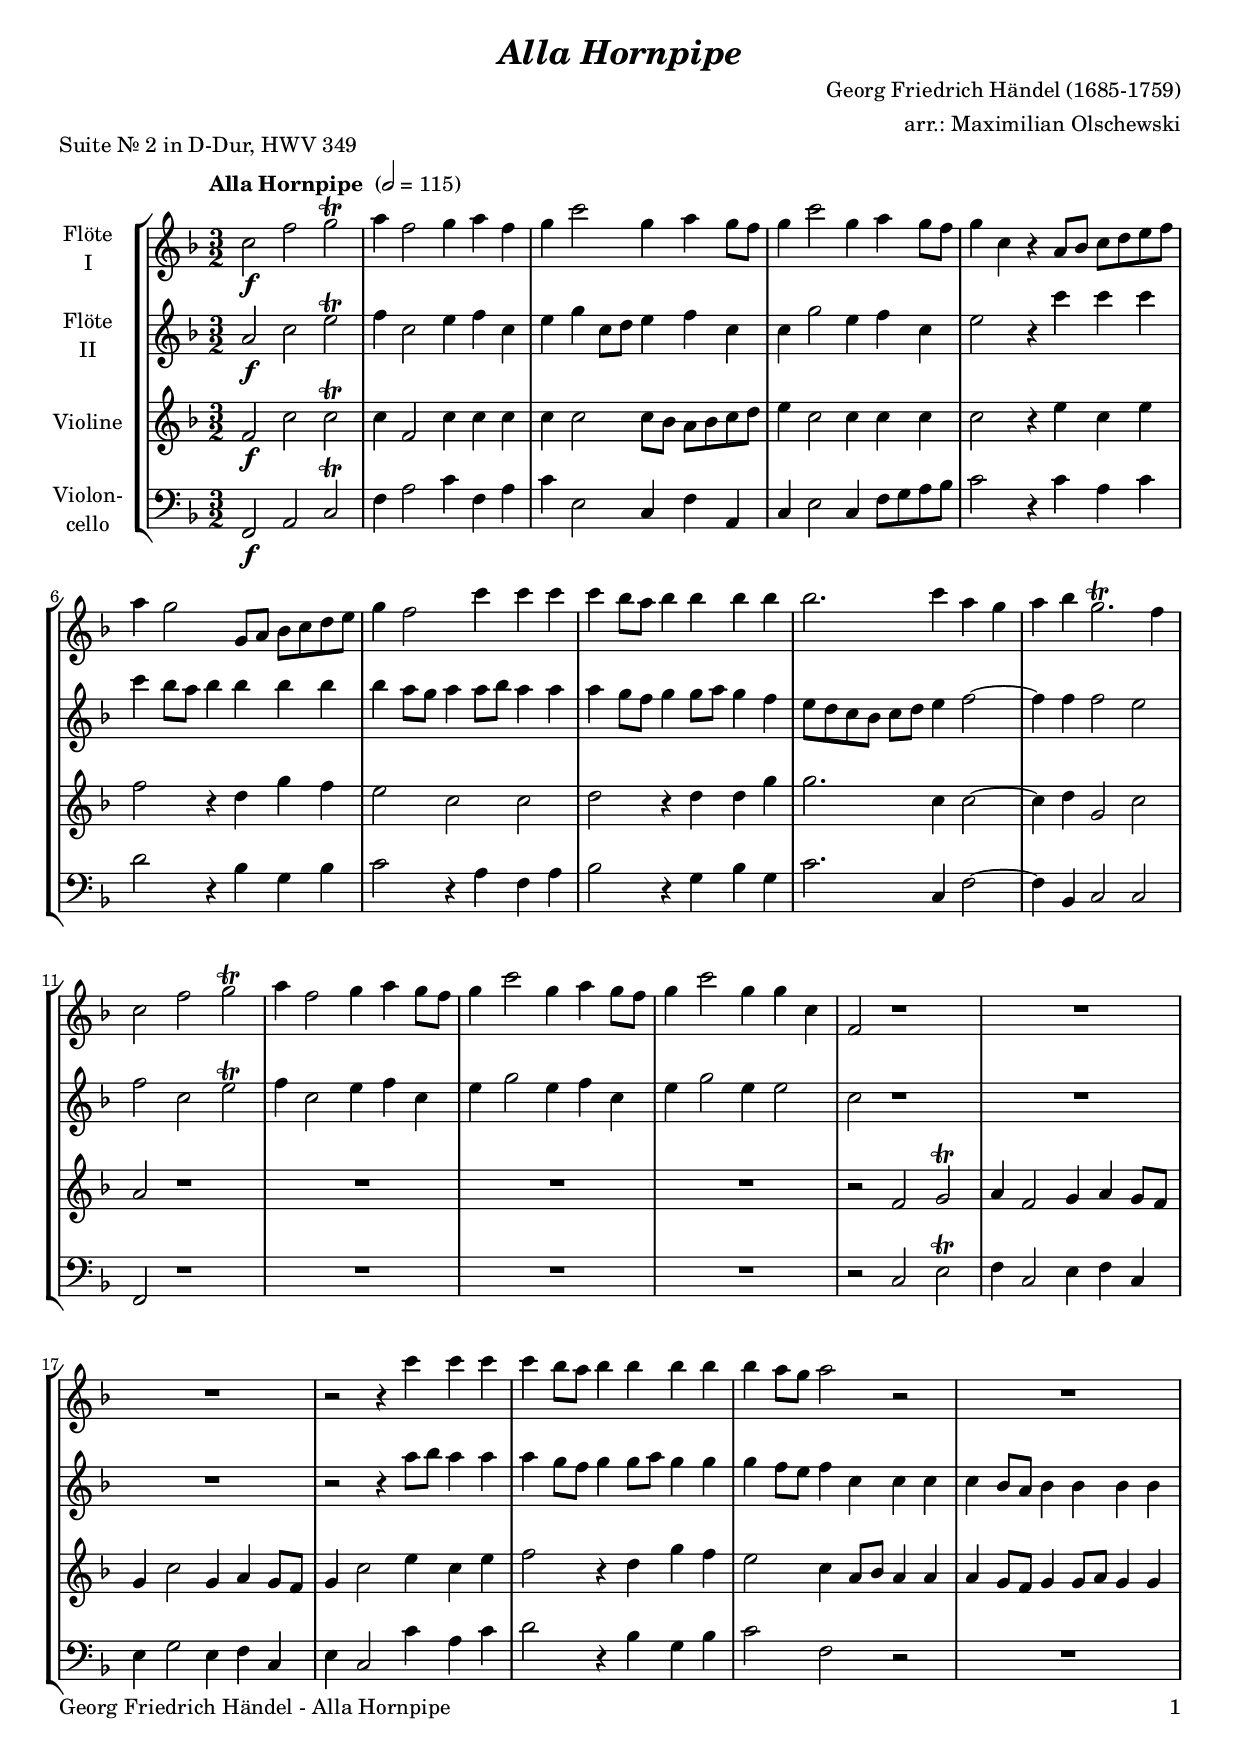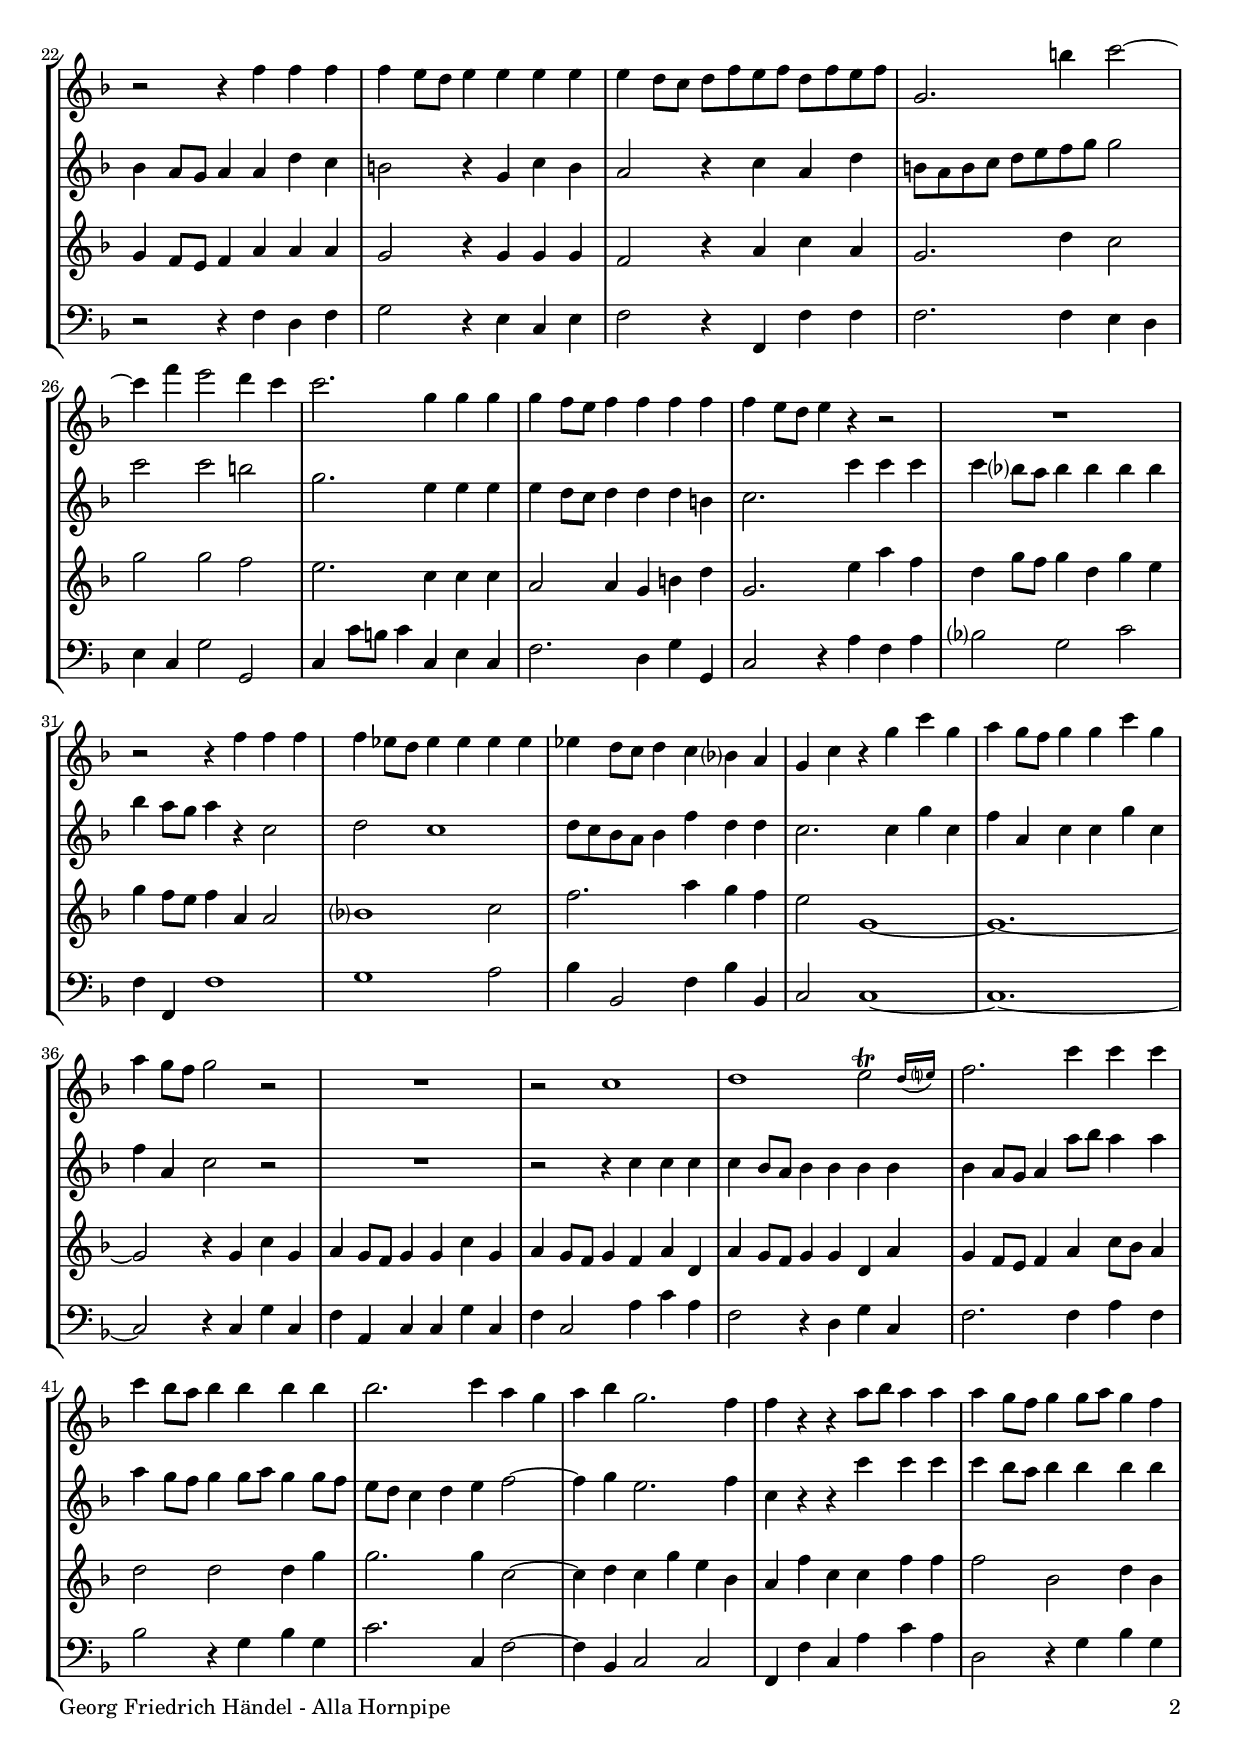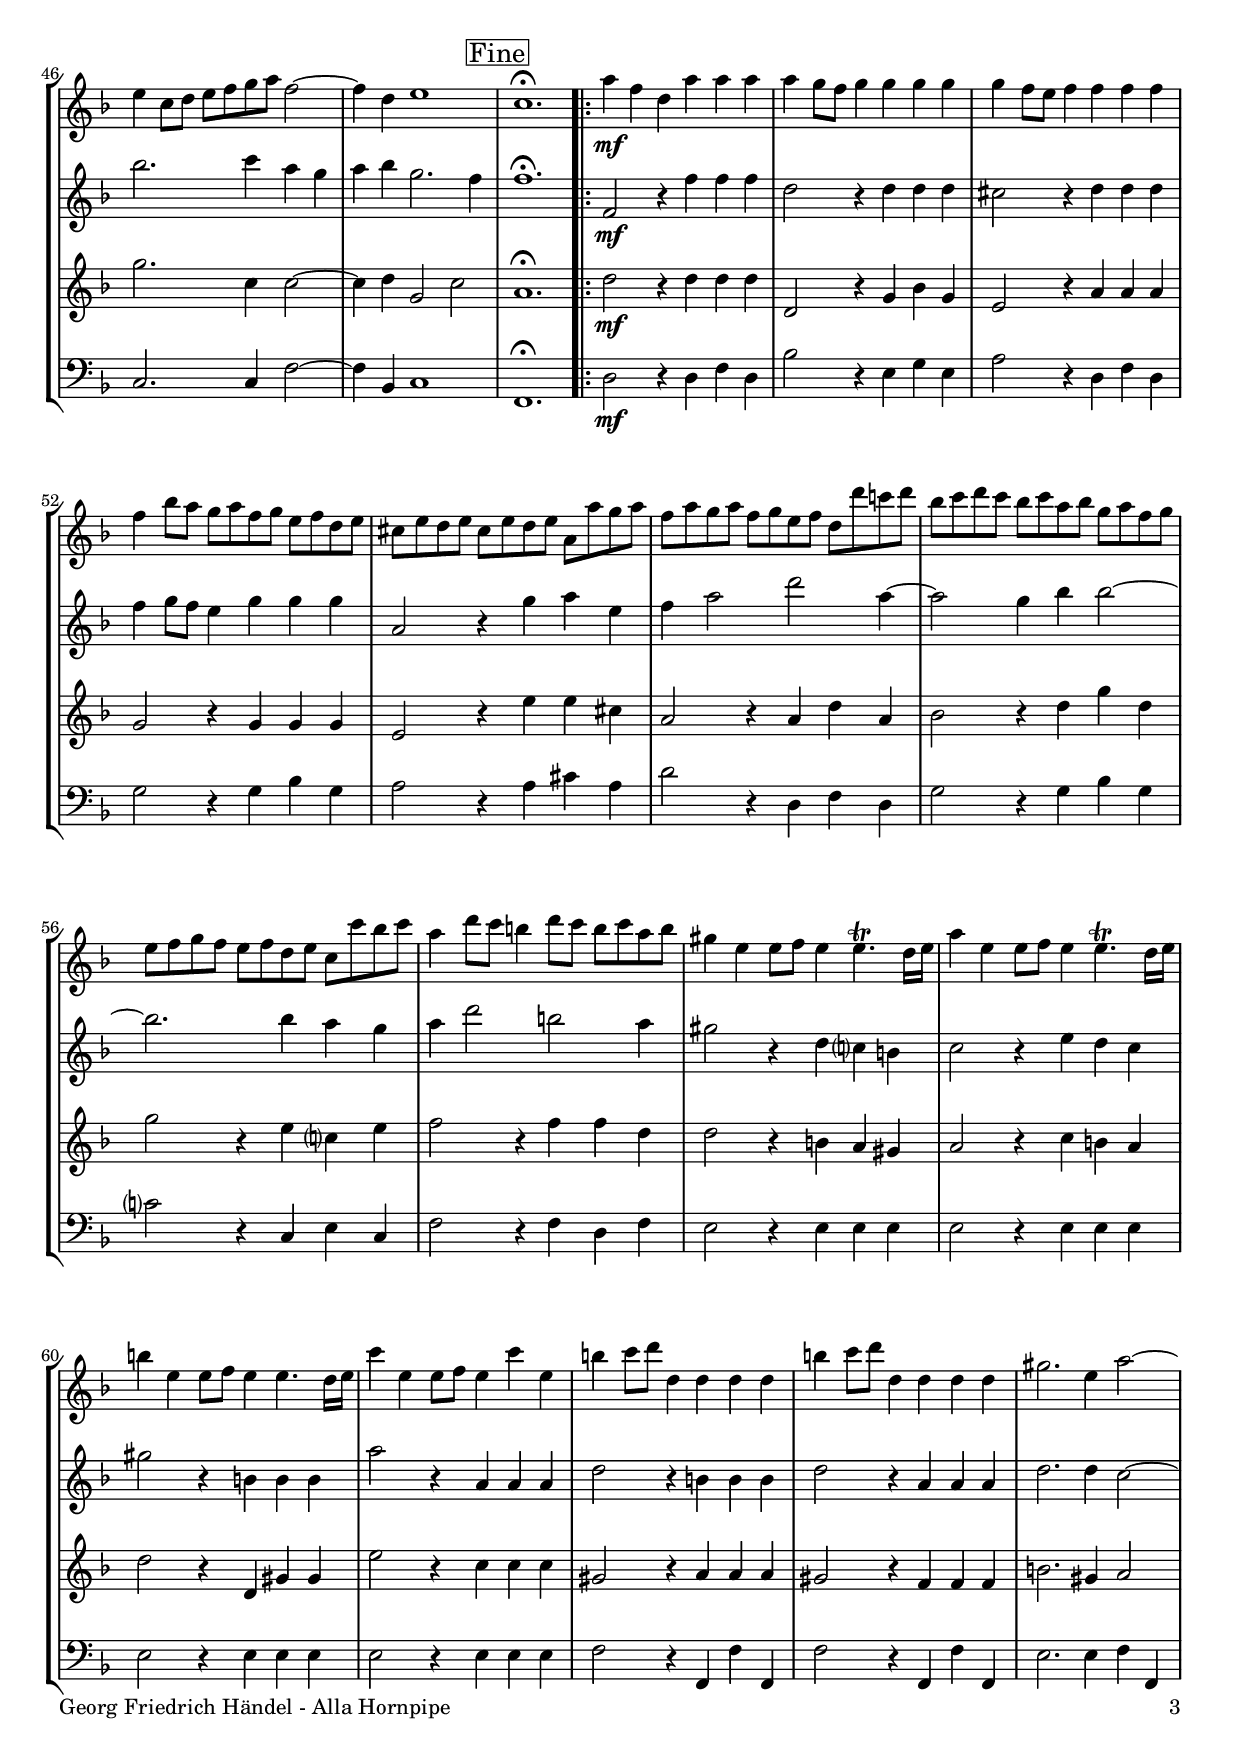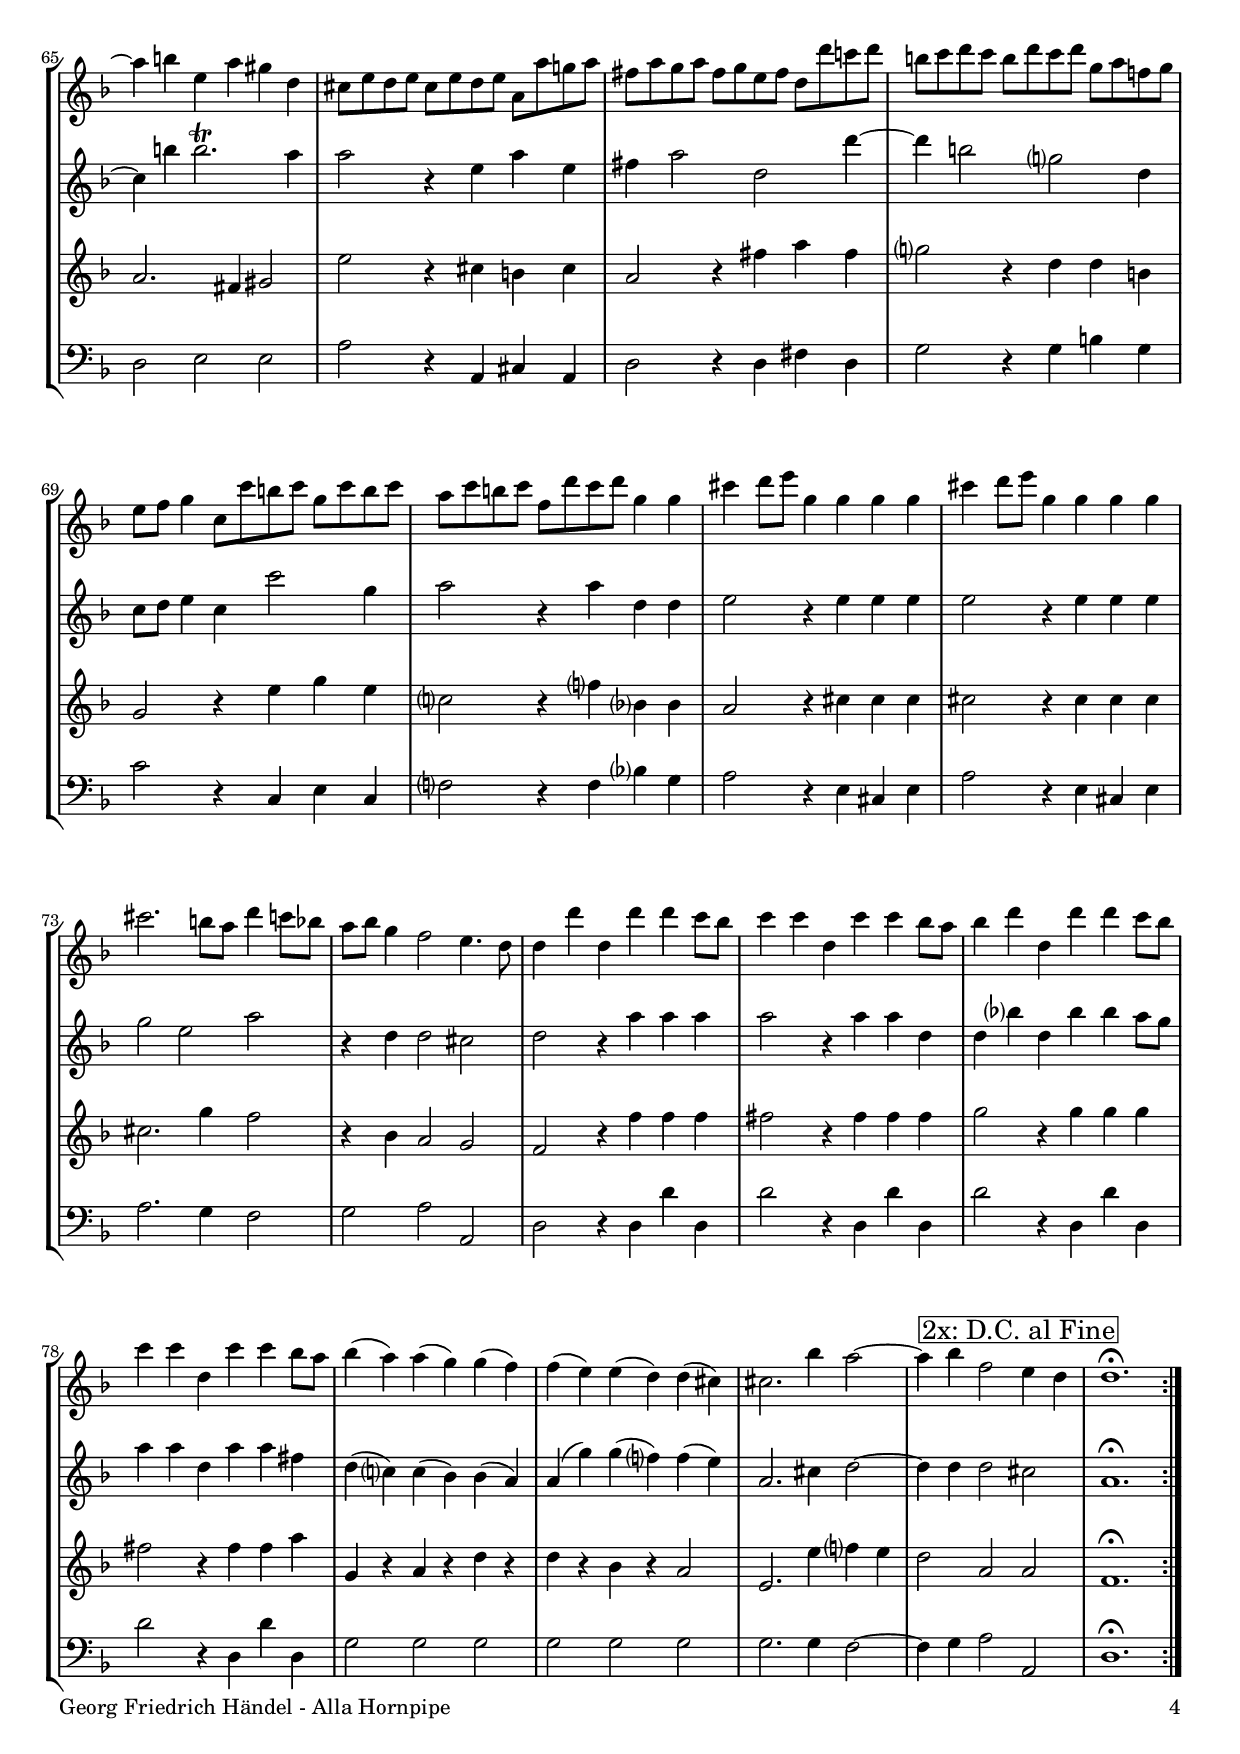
\version "2.24.4"
\include "deutsch.ly"

#(set-global-staff-size 18.5)

\header {
  title     = \markup \bold \italic "Alla Hornpipe"
  composer  = "Georg Friedrich Händel (1685-1759)"
  arranger  = "arr.: Maximilian Olschewski"
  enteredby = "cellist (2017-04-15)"
  piece     = "Suite Nr. 2 in D-Dur, HWV 349"
}

voiceconsts = {
  \key f \major
  \clef "treble"
  \time 3/2
%  \numericTimeSignature
  \compressEmptyMeasures
  % Set default beaming for all staves
%  \set Timing.beamExceptions = #'()
%  \set Timing.baseMoment     = #(ly:make-moment 1 4)
%  \set Timing.beatStructure  = #'(1 1 1)
  \tempo "Alla Hornpipe " 2=115
}

mifl = "flute"
mivl = "violin"
mivc = "cello"

dcaf = \mark \markup \box "2x: D.C. al Fine"
fine = \mark \markup \box "Fine"

va = \relative c'' {
  \voiceconsts

  c2\f f g\trill
  a4 f2 g4 a f
  g c2 g4 a g8 f
  g4 c2 g4 a g8 f
  g4 c, r a8 b c d e f

  a4 g2 g,8 a b c d e
  g4 f2 c'4 c c
  c b8 a b4 b b b
  b2. c4 a g
  a b g2.\trill f4
  c2 f g\trill

  a4 f2 g4 a g8 f
  g4 c2 g4 a g8 f
  g4 c2 g4 g c,
  f,2 r1
  R1.*2
  r2 r4 c'' c c

  c b8 a b4 b b b
  b a8 g a2 r
  R1.
  r2 r4 f f f
  f e8 d e4 e e e
  e d8 c d f e f d f e f

  g,2. h'4 c2~
  c4 f e2 d4 c
  c2. g4 g g
  g f8 e f4 f f f
  f e8 d e4 r r2
  R1.

  r2 r4 f f f
  f es8 d es4 es es es
  es4 d8 c d4 c b? a
  g c r g' c g
  a g8 f g4 g c g
  a g8 f g2 r

  R1.
  r2 c,1
  d \afterGrace e2\trill { d16[( e?)] }
  f2. c'4 c c
  c b8 a b4 b b b
  b2. c4 a g

  a b g2. f4
  f r r a8 b a4 a
  a g8 f g4 g8 a g4 f
  e c8 d e f g a f2~
  f4 d e1 \fine
  c1.\fermata

  \repeat volta 2 {
    a'4\mf f d a' a a
    a g8 f g4 g g g
    g f8 e f4 f f f
    f b8 a g a f g e f d e
    cis e d e cis e d e a, a' g a
  
    f a g a f g e f d d' c! d
    b c d c b c a b g a f g
    e f g f e f d e c c' b c
    a4 d8 c h4 d8 c h c a h
  
    gis4 e e8 f e4 e4.\trill d16 e
    a4 e e8 f e4 e4.\trill d16 e
    h'4 e, e8 f e4 e4. d16 e
    c'4 e, e8 f e4 c' e,
    h' c8 d d,4 d d d
  
    h' c8 d d,4 d d d
    gis2. e4 a2~
    a4 h e, a gis d
    cis8 e d e cis e d e a, a' g! a
    fis a g a fis g e fis d d' c! d
  
    h c d c h d c d g, a f! g
    e f g4 c,8 c' h c g c h c
    a c h c f, d' c d g,4 g
    cis d8 e g,4 g g g
  
    cis d8 e g,4 g g g
    cis2. h8 a d4 c8 b
    a b g4 f2 e4. d8
    d4 d' d, d' d c8 b
    c4 c d, c' c b8 a
    b4 d d, d' d c8 b
  
    c4 c d, c' c b8 a
    b4( a) a( g) g( f)
    f( e) e( d) d( cis)
    cis2. b'4 a2~
    a4 b f2 \dcaf e4 d
    d1.\fermata
  }
}

vb = \relative c'' {
  \voiceconsts

  a2\f c e\trill
  f4 c2 e4 f c
  e g c,8 d e4 f c
  c g'2 e4 f c
  e2 r4 c' c c

  c b8 a b4 b b b
  b a8 g a4 a8 b a4 a
  a g8 f g4 g8 a g4 f
  e8 d c b c d e4 f2~
  f4 f f2 e
  f c e\trill

  f4 c2 e4 f c
  e g2 e4 f c
  e g2 e4 e2
  c r1
  R1.*2
  r2 r4 a'8 b a4 a

  a g8 f g4 g8 a g4 g
  g f8 e f4 c c c
  c b8 a b4 b b b
  b a8 g a4 a d c
  h2 r4 g c h
  a2 r4 c a d

  h8 a h c d e f g g2
  c c h
  g2. e4 e e
  e d8 c d4 d d h
  c2. c'4 c c
  c b?8 a b4 b b b

  b a8 g a4 r c,2
  d c1
  d8 c b a b4 f' d d
  c2. c4 g' c,
  f a, c c g' c,
  f a, c2 r

  R1.
  r2 r4 c c c
  c b8 a b4 b b b
  b a8 g a4 a'8 b a4 a
  a g8 f g4 g8 a g4 g8 f
  e d c4 d e f2~

  f4 g e2. f4
  c r r c' c c
  c b8 a b4 b b b
  b2. c4 a g
  a b g2. f4 \fine
  f1.\fermata

  \repeat volta 2 {
    f,2\mf r4 f' f f
    d2 r4 d d d
    cis2 r4 d d d
    f g8 f e4 g g g
    a,2 r4 g' a e
  
    f a2 d a4~
    a2 g4 b b2~
    b2. b4 a g
    a d2 h a4
  
    gis2 r4 d c? h
    c2 r4 e d c
    gis'2 r4 h, h h
    a'2 r4 a, a a
    d2 r4 h h h
  
    d2 r4 a a a
    d2. d4 c2~
    c4 h' h2.\trill a4
    a2 r4 e a e
    fis a2 d, d'4~
  
    d h2 g? d4
    c8 d e4 c c'2 g4
    a2 r4 a d, d
    e2 r4 e e e
  
    e2 r4 e e e
    g2 e a
    r4 d, d2 cis
    d r4 a' a a
    a2 r4 a a d,
    d b'? d, b' b a8 g
  
    a4 a d, a' a fis
    d( c?) c( b) b( a)
    a( g') g( f?) f( e)
    a,2. cis4 d2~
    d4 d d2 \dcaf cis
    a1.\fermata
  }
}

vc = \relative c' {
  \voiceconsts

  f2\f c' c\trill
  c4 f,2 c'4 c c
  c c2 c8 b a b c d
  e4 c2 c4 c c
  c2 r4 e c e

  f2 r4 d g f
  e2 c c
  d r4 d d g
  g2. c,4 c2~
  c4 d g,2 c
  a r1

  R1.*3
  r2 f g\trill
  a4 f2 g4 a g8 f
  g4 c2 g4 a g8 f
  g4 c2 e4 c e

  f2 r4 d g f
  e2 c4 a8 b a4 a
  a g8 f g4 g8 a g4 g
  g f8 e f4 a a a
  g2 r4 g g g
  f2 r4 a c a

  g2. d'4 c2
  g' g f
  e2. c4 c c
  a2 a4 g h d
  g,2. e'4 a f
  d g8 f g4 d g e

  g f8 e f4 a, a2
  b?1 c2
  f2. a4 g f
  e2 g,1~
  g1.~
  g2 r4 g c g

  a g8 f g4 g c g
  a g8 f g4 f a d,
  a' g8 f g4 g d a'
  g f8 e f4 a c8 b a4
  d2 d d4 g
  g2. g4 c,2~

  c4 d c g' e b
  a f' c c f f
  f2 b, d4 b
  g'2. c,4 c2~
  c4 d g,2 c \fine
  a1.\fermata

  \repeat volta 2 {
    d2\mf r4 d d d
    d,2 r4 g b g
    e2 r4 a a a
    g2 r4 g g g
    e2 r4 e' e cis
  
    a2 r4 a d a
    b2 r4 d g d
    g2 r4 e c? e
    f2 r4 f f d
  
    d2 r4 h a gis
    a2 r4 c h a
    d2 r4 d, gis gis
    e'2 r4 c c c
    gis2 r4 a a a
  
    gis2 r4 f f f
    h2. gis4 a2
    a2. fis4 gis2
    e' r4 cis h cis
    a2 r4 fis' a fis
  
    g?2 r4 d d h
    g2 r4 e' g e
    c?2 r4 f? b,? b
    a2 r4 cis cis cis
  
    cis2 r4 cis cis cis
    cis2. g'4 f2
    r4 b, a2 g
    f r4 f' f f
    fis2 r4 fis fis fis
    g2 r4 g g g
  
    fis2 r4 fis fis a
    g, r a r d r
    d r b r a2
    e2. e'4 f? e
    d2 a \dcaf a
    f1.\fermata
  }
}

vd = \relative c, {
  \voiceconsts
  \clef "bass"

  f2\f a c\trill
  f4 a2 c4 f, a
  c e,2 c4 f a,
  c e2 c4 f8 g a b
  c2 r4 c a c

  d2 r4 b g b
  c2 r4 a f a
  b2 r4 g b g
  c2. c,4 f2~
  f4 b, c2 c
  f, r1

  R1.*3
  r2 c' e\trill
  f4 c2 e4 f c
  e g2 e4 f c
  e c2 c'4 a c

  d2 r4 b g b
  c2 f, r
  R1.
  r2 r4 f d f
  g2 r4 e c e
  f2 r4 f, f' f

  f2. f4 e d
  e c g'2 g,
  c4 c'8 h c4 c, e c
  f2. d4 g g,
  c2 r4 a' f a
  b?2 g c

  f,4 f, f'1
  g a2
  b4 b,2 f'4 b b,
  c2 c1~
  c1.~
  c2 r4 c g' c,

  f a, c c g' c,
  f c2 a'4 c a
  f2 r4 d g c,
  f2. f4 a f
  b2 r4 g b g
  c2. c,4 f2~

  f4 b, c2 c
  f,4 f' c a' c a
  d,2 r4 g b g
  c,2. c4 f2~
  f4 b, c1 \fine
  f,1.\fermata

  \repeat volta 2 {
    d'2\mf r4 d f d
    b'2 r4 e, g e
    a2 r4 d, f d
    g2 r4 g b g
    a2 r4 a cis a
  
    d2 r4 d, f d
    g2 r4 g b g
    c?2 r4 c, e c
    f2 r4 f d f
  
    e2 r4 e e e
    e2 r4 e e e
    e2 r4 e e e
    e2 r4 e e e
    f2 r4 f, f' f,
  
    f'2 r4 f, f' f,
    e'2. e4 f f,
    d'2 e e
    a r4 a, cis a
    d2 r4 d fis d
  
    g2 r4 g h g
    c2 r4 c, e c
    f?2 r4 f b? g
    a2 r4 e cis e
  
    a2 r4 e cis e
    a2. g4 f2
    g a a,
    d r4 d d' d,
    d'2 r4 d, d' d,
    d'2 r4 d, d' d,
  
    d'2 r4 d, d' d,
    g2 g g
    g g g
    g2. g4 f2~
    f4 g a2 \dcaf a,
    d1.\fermata
  }
}


music = \new StaffGroup <<
      \new Staff {
	\set Staff.midiInstrument = \mifl
	\set Staff.instrumentName = \markup \center-column { "Flöte" "I" }
	\transpose f f { \va }
      }

      \new Staff {
	\set Staff.midiInstrument = \mifl
	\set Staff.instrumentName = \markup \center-column { "Flöte" "II" }
	\transpose f f { \vb }
      }

      \new Staff {
	\set Staff.midiInstrument = \mivl
	\set Staff.instrumentName = \markup \center-column { "Violine" }
	\transpose f f { \vc }
      }

      \new Staff {
	\set Staff.midiInstrument = \mivc
	\set Staff.instrumentName = \markup \center-column { "Violon-" "cello" }
	\transpose f f { \vd }
      }
>>

\book {
  \paper {
    print-page-number = ##t
    print-first-page-number = ##t
    ragged-last-bottom = ##f
    oddHeaderMarkup = \markup \null
    evenHeaderMarkup = \markup \null
    oddFooterMarkup = \markup {
      \fill-line {
        \if \should-print-page-number
        "Georg Friedrich Händel - Alla Hornpipe" \fromproperty #'page:page-number-string
      }
    }
    evenFooterMarkup = \oddFooterMarkup
  } \score {
    \music
    \layout {}
  }

  \score {
    \unfoldRepeats \music

    \midi {
      \context {
        \Score
      }
    }
  }
}
